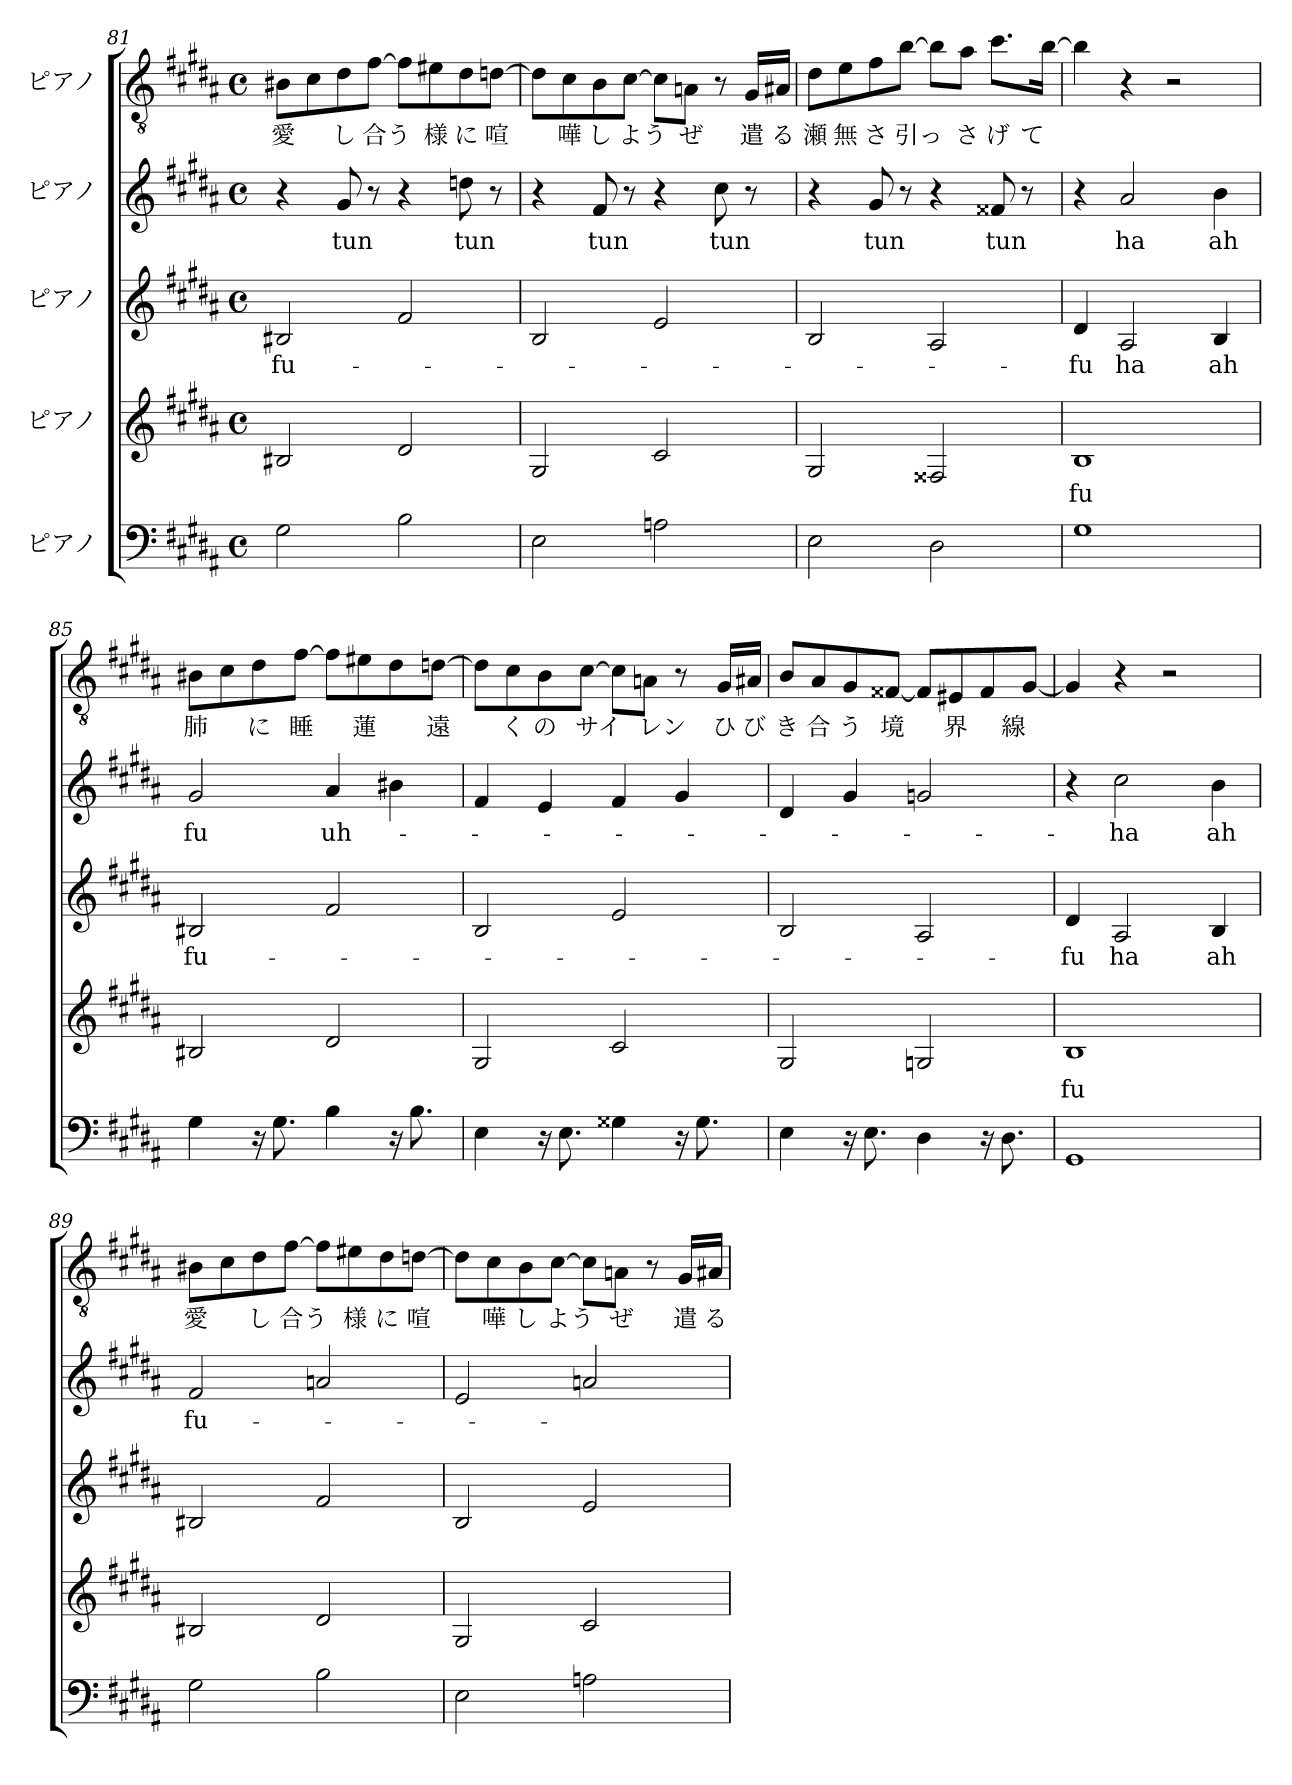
**kern	**kern	**text	**kern	**text	**kern	**text	**kern	**text
*part5	*part4	*part4	*part3	*part3	*part2	*part2	*part1	*part1
*staff5	*staff4	*staff4	*staff3	*staff3	*staff2	*staff2	*staff1	*staff1
*I"ピアノ	*I"ピアノ	*	*I"ピアノ	*	*I"ピアノ	*	*I"ピアノ	*
*clefF4	*clefG2	*	*clefG2	*	*clefG2	*	*clefGv2	*
*k[f#c#g#d#a#]	*k[f#c#g#d#a#]	*	*k[f#c#g#d#a#]	*	*k[f#c#g#d#a#]	*	*k[f#c#g#d#a#]	*
*M4/4	*M4/4	*	*M4/4	*	*M4/4	*	*M4/4	*
*met(c)	*met(c)	*	*met(c)	*	*met(c)	*	*met(c)	*
=81	=81	=81	=81	=81	=81	=81	=81	=81
2G#	2B#X	.	2B#X	fu-	4r	.	8B#XL	愛
.	.	.	.	.	.	.	8c#	.
.	.	.	.	.	8g#	tun	8d#	し
.	.	.	.	.	8r	.	[8f#J	合う
2B	2d#	.	2f#	.	4r	.	8f#L]	.
.	.	.	.	.	.	.	8e#X	様
.	.	.	.	.	8ddn	tun	8d#	に
.	.	.	.	.	8r	.	[8dnJ	喧
=82	=82	=82	=82	=82	=82	=82	=82	=82
2E	2G#	.	2B	.	4r	.	8dL]	.
.	.	.	.	.	.	.	8c#	嘩
.	.	.	.	.	8f#	tun	8B	し
.	.	.	.	.	8r	.	[8c#J	よう
2An	2c#	.	2e	.	4r	.	8c#L]	.
.	.	.	.	.	.	.	8AnJ	ぜ
.	.	.	.	.	8cc#	tun	8r	.
.	.	.	.	.	8r	.	16G#LL	遣
.	.	.	.	.	.	.	16A#XJJ	る
=83	=83	=83	=83	=83	=83	=83	=83	=83
2E	2G#	.	2B	.	4r	.	8d#L	瀬
.	.	.	.	.	.	.	8e	無
.	.	.	.	.	8g#	tun	8f#	さ
.	.	.	.	.	8r	.	[8bJ	引っ
2D#	2F##X	.	2A#	.	4r	.	8bL]	.
.	.	.	.	.	.	.	8a#J	さ
.	.	.	.	.	8f##X	tun	8.cc#L	げ
.	.	.	.	.	8r	.	.	.
.	.	.	.	.	.	.	[16bJk	て
=84	=84	=84	=84	=84	=84	=84	=84	=84
1G#	1B	fu	4d#	-fu	4r	.	4b]	.
.	.	.	2A#	ha	2a#	ha	4r	.
.	.	.	.	.	.	.	2r	.
.	.	.	4B	ah	4b	ah	.	.
=85	=85	=85	=85	=85	=85	=85	=85	=85
4G#	2B#X	.	2B#X	fu-	2g#	fu	8B#XL	肺
.	.	.	.	.	.	.	8c#	.
16r	.	.	.	.	.	.	8d#	に
8.G#	.	.	.	.	.	.	.	.
.	.	.	.	.	.	.	[8f#J	睡
4B	2d#	.	2f#	.	4a#	uh-	8f#L]	.
.	.	.	.	.	.	.	8e#X	蓮
16r	.	.	.	.	4b#X	.	8d#	.
8.B	.	.	.	.	.	.	.	.
.	.	.	.	.	.	.	[8dnJ	遠
=86	=86	=86	=86	=86	=86	=86	=86	=86
4E	2G#	.	2B	.	4f#	.	8dL]	.
.	.	.	.	.	.	.	8c#	く
16r	.	.	.	.	4e	.	8B	の
8.E	.	.	.	.	.	.	.	.
.	.	.	.	.	.	.	[8c#J	サイ
4G##X	2c#	.	2e	.	4f#	.	8c#L]	.
.	.	.	.	.	.	.	8AnJ	レン
16r	.	.	.	.	4g#	.	8r	.
8.G##	.	.	.	.	.	.	.	.
.	.	.	.	.	.	.	16G#LL	ひ
.	.	.	.	.	.	.	16A#XJJ	び
=87	=87	=87	=87	=87	=87	=87	=87	=87
4E	2G#	.	2B	.	4d#	.	8BL	き
.	.	.	.	.	.	.	8A#	合
16r	.	.	.	.	4g#	.	8G#	う
8.E	.	.	.	.	.	.	.	.
.	.	.	.	.	.	.	[8F##XJ	境
4D#	2Gn	.	2A#	.	2gn	.	8F##L]	.
.	.	.	.	.	.	.	8E#X	界
16r	.	.	.	.	.	.	8F##	.
8.D#	.	.	.	.	.	.	.	.
.	.	.	.	.	.	.	[8G#J	線
=88	=88	=88	=88	=88	=88	=88	=88	=88
1GG#	1B	fu	4d#	-fu	4r	.	4G#]	.
.	.	.	2A#	ha	2cc#	-ha	4r	.
.	.	.	.	.	.	.	2r	.
.	.	.	4B	ah	4b	ah	.	.
=89	=89	=89	=89	=89	=89	=89	=89	=89
2G#	2B#X	.	2B#X	.	2f#	fu-	8B#XL	愛
.	.	.	.	.	.	.	8c#	.
.	.	.	.	.	.	.	8d#	し
.	.	.	.	.	.	.	[8f#J	合う
2B	2d#	.	2f#	.	2an	.	8f#L]	.
.	.	.	.	.	.	.	8e#X	様
.	.	.	.	.	.	.	8d#	に
.	.	.	.	.	.	.	[8dnJ	喧
=90	=90	=90	=90	=90	=90	=90	=90	=90
2E	2G#	.	2B	.	2e	.	8dL]	.
.	.	.	.	.	.	.	8c#	嘩
.	.	.	.	.	.	.	8B	し
.	.	.	.	.	.	.	[8c#J	よう
2An	2c#	.	2e	.	2an	.	8c#L]	.
.	.	.	.	.	.	.	8AnJ	ぜ
.	.	.	.	.	.	.	8r	.
.	.	.	.	.	.	.	16G#LL	遣
.	.	.	.	.	.	.	16A#XJJ	る
=	=	=	=	=	=	=	=	=
*-	*-	*-	*-	*-	*-	*-	*-	*-
